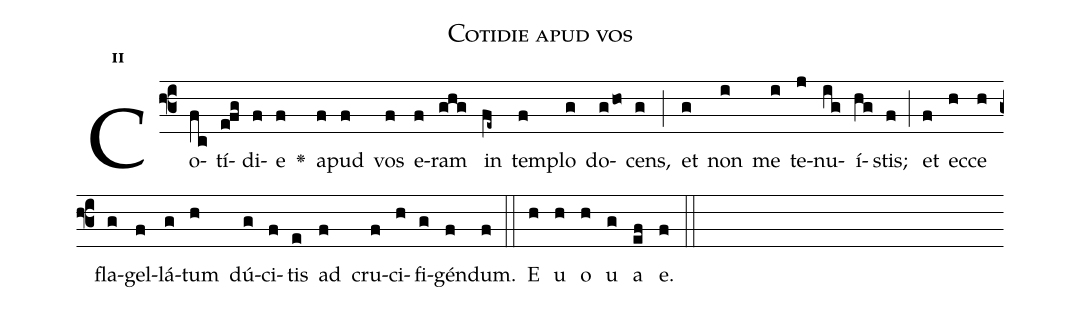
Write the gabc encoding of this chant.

name:Cotidie apud vos;
office-part:Antiphona;
mode:2;
%%
initial-style: 1;
name: Cotidie apud vos
book: Antiphonae & Responsoria/Tomus II, p. 131;
occasion: Hebdomada Sancta Feria VI in Passione Domini;
office-part: Tertia Ant 1;
user-notes: ;
commentary: ;
annotation: 2d;
centering-scheme: english;
fontsize: 12;
font: OFLSortsMillGoudy;
height: 11;
width: 4.5;
%%
(f3)Co(fc)tí(efg)di(f)e(f) <v>\greheightstar</v>() a(f)pud(f) vos(f) e(f)ram(ghg) in(fe~) tem(f)plo(g) do(gho)cens,(g) (;) et(g) non(i) me(i) te(j)nu(ig)í(hg)stis;(f) (;) et(f) ec(h)ce(h) fla(g)gel(f)lá(g)tum(h) dú(g)ci(f)tis(e) ad(f) cru(f)ci(h)fi(g)gén(f)dum.(f) (::)
E(h) u(h) o(h) u(g) a(ef) e.(f) (::)
